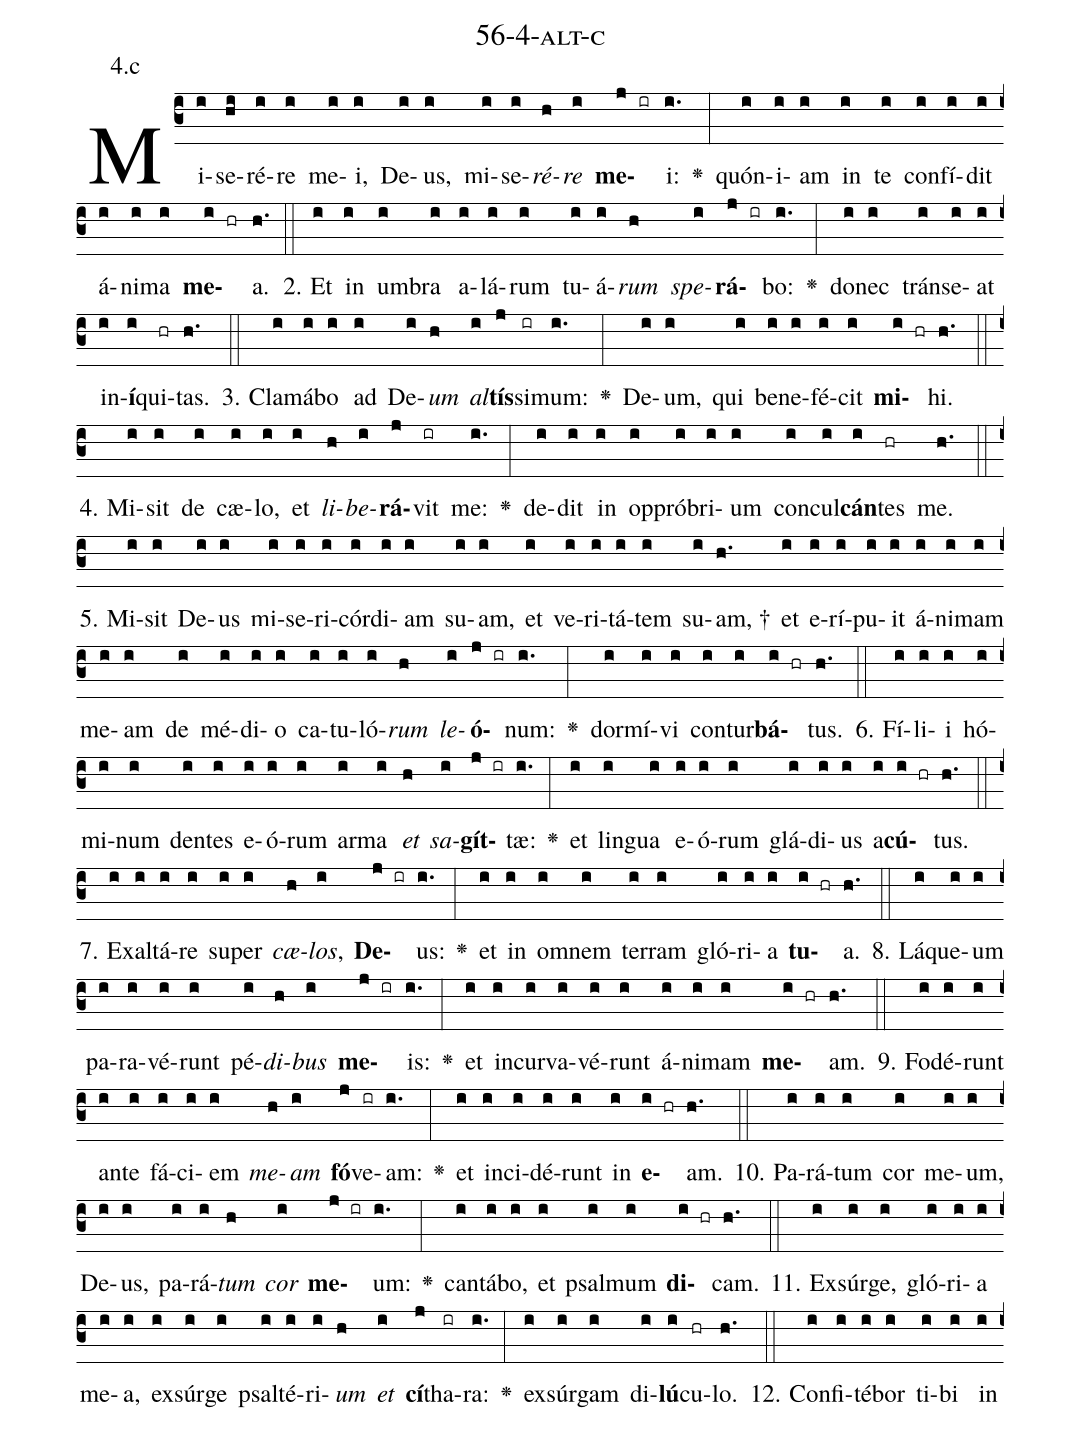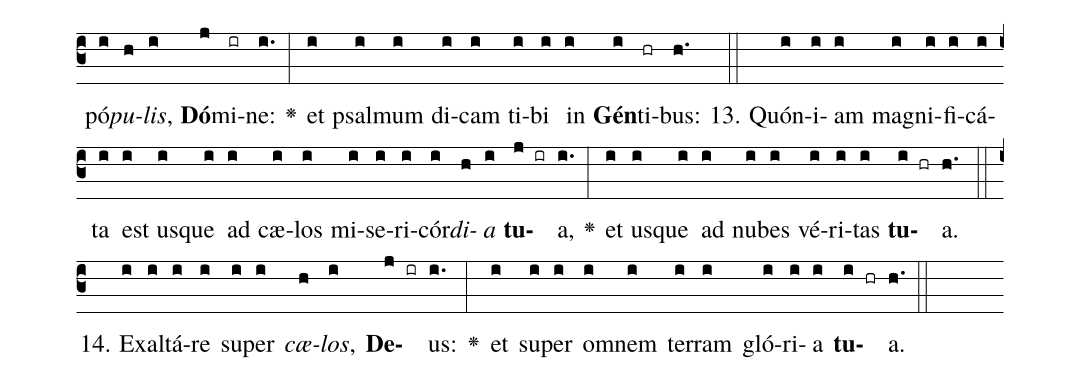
name: 56-4-alt-c;
annotation: 4.c;
%%
(c3)Mi(i)se(hi)ré(i)re(i) me(i)i,(i) De(i)us,(i) mi(i)se(i)<i>ré</i>(h)<i>re</i>(i) <b>me</b>(j ir)i:(i.) <v>\greheightstar</v>(:) quón(i)i(i)am(i) in(i) te(i) con(i)fí(i)dit(i) á(i)ni(i)ma(i) <b>me</b>(i hr)a.(h.) (::)
2. Et(i) in(i) um(i)bra(i) a(i)lá(i)rum(i) tu(i)á(i)<i>rum</i>(h) <i>spe</i>(i)<b>rá</b>(j ir)bo:(i.) <v>\greheightstar</v>(:) do(i)nec(i) tráns(i)e(i)at(i) in(i)<b>í</b>(i)qui(hr)tas.(h.) (::)
3. Cla(i)má(i)bo(i) ad(i) De(i)<i>um</i>(h) <i>al</i>(i)<b>tís</b>(j)si(ir)mum:(i.) <v>\greheightstar</v>(:) De(i)um,(i) qui(i) be(i)ne(i)fé(i)cit(i) <b>mi</b>(i hr)hi.(h.) (::)
4. Mi(i)sit(i) de(i) cæ(i)lo,(i) et(i) <i>li</i>(h)<i>be</i>(i)<b>rá</b>(j)vit(ir) me:(i.) <v>\greheightstar</v>(:) de(i)dit(i) in(i) op(i)pró(i)bri(i)um(i) con(i)cul(i)<b>cán</b>(i)tes(hr) me.(h.) (::)
5. Mi(i)sit(i) De(i)us(i) mi(i)se(i)ri(i)cór(i)di(i)am(i) su(i)am,(i) et(i) ve(i)ri(i)tá(i)tem(i) su(i)am, †(h.) et(i) e(i)rí(i)pu(i)it(i) á(i)ni(i)mam(i) me(i)am(i) de(i) mé(i)di(i)o(i) ca(i)tu(i)ló(i)<i>rum</i>(h) <i>le</i>(i)<b>ó</b>(j ir)num:(i.) <v>\greheightstar</v>(:) dor(i)mí(i)vi(i) con(i)tur(i)<b>bá</b>(i hr)tus.(h.) (::)
6. Fí(i)li(i)i(i) hó(i)mi(i)num(i) den(i)tes(i) e(i)ó(i)rum(i) ar(i)ma(i) <i>et</i>(h) <i>sa</i>(i)<b>gít</b>(j ir)tæ:(i.) <v>\greheightstar</v>(:) et(i) lin(i)gua(i) e(i)ó(i)rum(i) glá(i)di(i)us(i) a(i)<b>cú</b>(i hr)tus.(h.) (::)
7. Ex(i)al(i)tá(i)re(i) su(i)per(i) <i>cæ</i>(h)<i>los</i>,(i) <b>De</b>(j ir)us:(i.) <v>\greheightstar</v>(:) et(i) in(i) om(i)nem(i) ter(i)ram(i) gló(i)ri(i)a(i) <b>tu</b>(i hr)a.(h.) (::)
8. Lá(i)que(i)um(i) pa(i)ra(i)vé(i)runt(i) pé(i)<i>di</i>(h)<i>bus</i>(i) <b>me</b>(j ir)is:(i.) <v>\greheightstar</v>(:) et(i) in(i)cur(i)va(i)vé(i)runt(i) á(i)ni(i)mam(i) <b>me</b>(i hr)am.(h.) (::)
9. Fo(i)dé(i)runt(i) an(i)te(i) fá(i)ci(i)em(i) <i>me</i>(h)<i>am</i>(i) <b>fó</b>(j)ve(ir)am:(i.) <v>\greheightstar</v>(:) et(i) in(i)ci(i)dé(i)runt(i) in(i) <b>e</b>(i hr)am.(h.) (::)
10. Pa(i)rá(i)tum(i) cor(i) me(i)um,(i) De(i)us,(i) pa(i)rá(i)<i>tum</i>(h) <i>cor</i>(i) <b>me</b>(j ir)um:(i.) <v>\greheightstar</v>(:) can(i)tá(i)bo,(i) et(i) psal(i)mum(i) <b>di</b>(i hr)cam.(h.) (::)
11. Ex(i)súr(i)ge,(i) gló(i)ri(i)a(i) me(i)a,(i) ex(i)súr(i)ge(i) psal(i)té(i)ri(i)<i>um</i>(h) <i>et</i>(i) <b>cí</b>(j)tha(ir)ra:(i.) <v>\greheightstar</v>(:) ex(i)súr(i)gam(i) di(i)<b>lú</b>(i)cu(hr)lo.(h.) (::)
12. Con(i)fi(i)té(i)bor(i) ti(i)bi(i) in(i) pó(i)<i>pu</i>(h)<i>lis</i>,(i) <b>Dó</b>(j)mi(ir)ne:(i.) <v>\greheightstar</v>(:) et(i) psal(i)mum(i) di(i)cam(i) ti(i)bi(i) in(i) <b>Gén</b>(i)ti(hr)bus:(h.) (::)
13. Quón(i)i(i)am(i) ma(i)gni(i)fi(i)cá(i)ta(i) est(i) us(i)que(i) ad(i) cæ(i)los(i) mi(i)se(i)ri(i)cór(i)<i>di</i>(h)<i>a</i>(i) <b>tu</b>(j ir)a,(i.) <v>\greheightstar</v>(:) et(i) us(i)que(i) ad(i) nu(i)bes(i) vé(i)ri(i)tas(i) <b>tu</b>(i hr)a.(h.) (::)
14. Ex(i)al(i)tá(i)re(i) su(i)per(i) <i>cæ</i>(h)<i>los</i>,(i) <b>De</b>(j ir)us:(i.) <v>\greheightstar</v>(:) et(i) su(i)per(i) om(i)nem(i) ter(i)ram(i) gló(i)ri(i)a(i) <b>tu</b>(i hr)a.(h.) (::)
